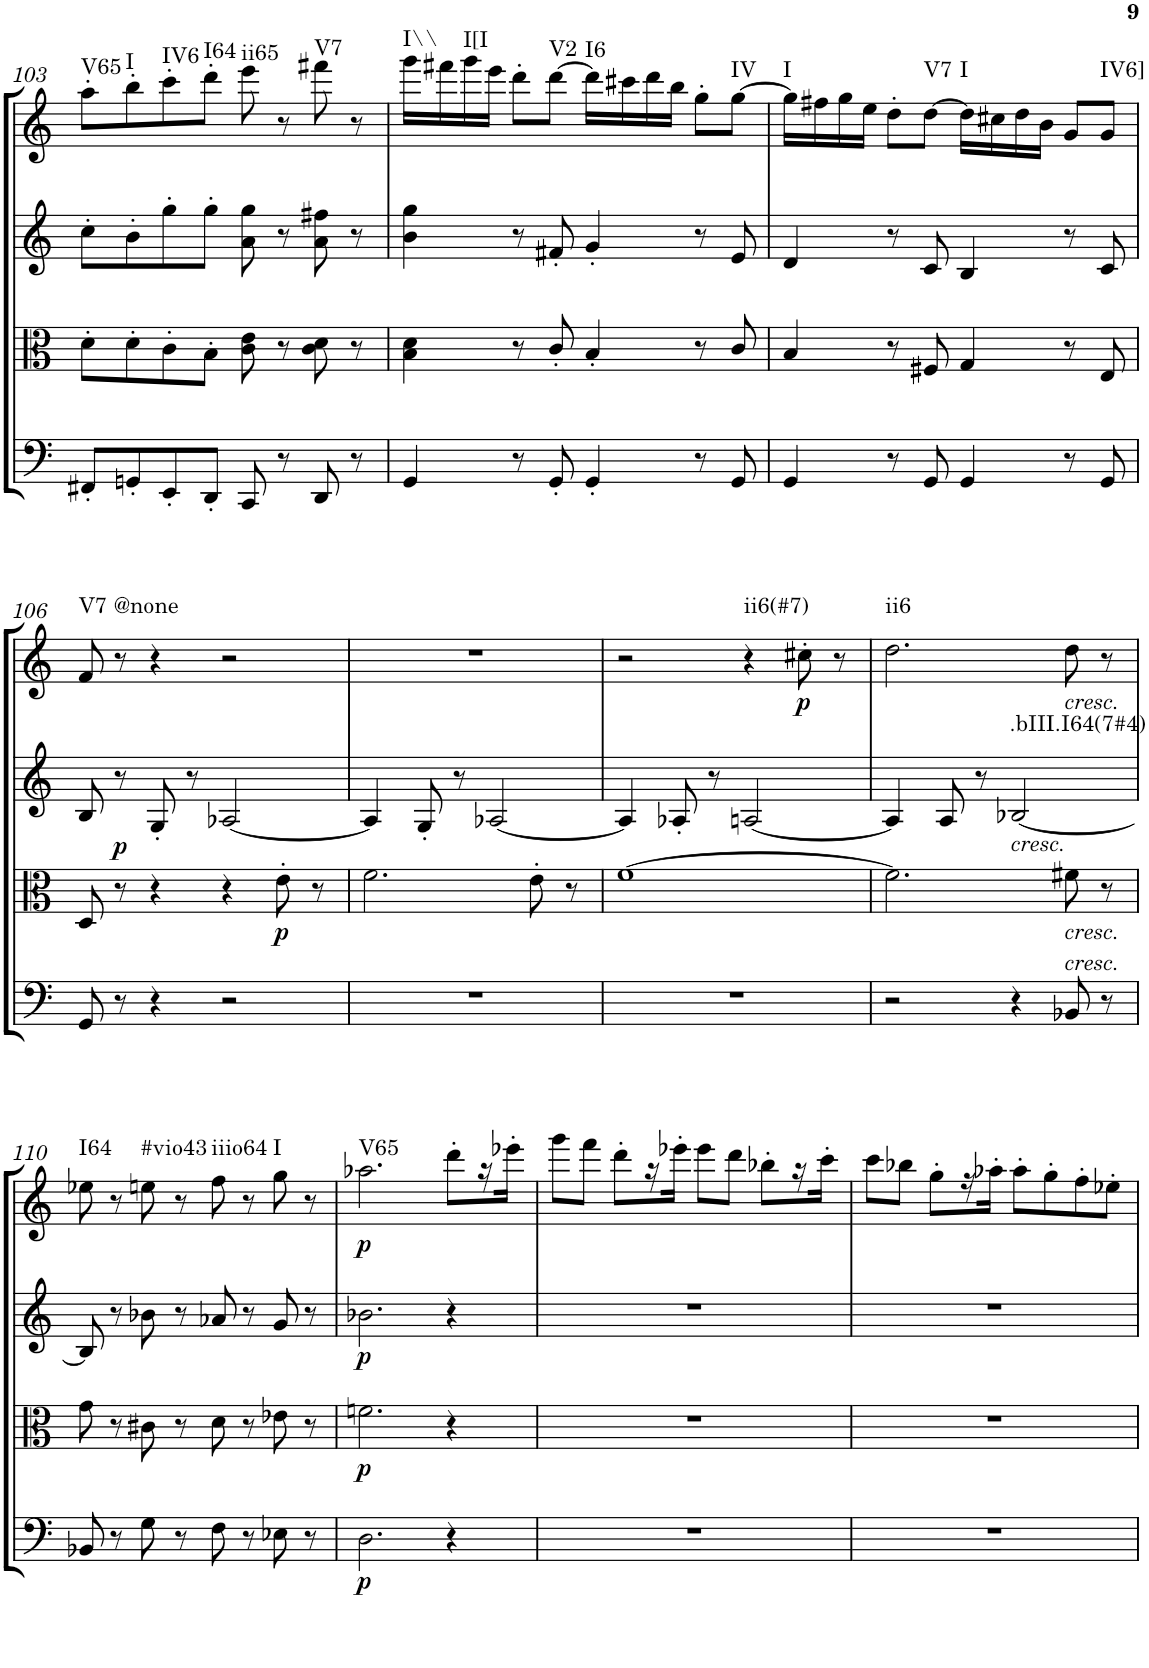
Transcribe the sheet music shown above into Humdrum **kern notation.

**kern	**dynam	**kern	**dynam	**kern	**dynam	**harte	**kern	**dynam	**harte
*part4	*part4	*part3	*part3	*part2	*part2	*part2	*part1	*part1	*part1
*staff4	*staff4	*staff3	*staff3	*staff2	*staff2	*	*staff1	*staff1	*
*I"Cello	*	*I"Viola	*	*I"2nd Violin	*	*	*I"1st Violin	*	*
*	*	*I'Vla	*	*I'Vln	*	*	*I'Vln	*	*
!!LO:PB:g=z
*clefF4	*	*clefC3	*	*clefG2	*	*	*clefG2	*	*
*k[]	*	*k[]	*	*k[]	*	*	*k[]	*	*
*M4/4	*	*M4/4	*	*M4/4	*	*	*M4/4	*	*
*met(c)	*	*met(c)	*	*met(c)	*	*	*met(c)	*	*
=103	=103	=103	=103	=103	=103	=103	=103	=103	=103
!	!	!	!	!	!	!	!	!	!LO:H:kt=V65
8FF#X'/L	.	8d'\L	.	8cc'\L	.	.	8aa'\L	.	N
!	!	!	!	!	!	!	!	!	!LO:H:kt=I
8GGn'/	.	8d'\	.	8b'\	.	.	8bb'\	.	N
!	!	!	!	!	!	!	!	!	!LO:H:kt=IV6
8EE'/	.	8c'\	.	8gg'\	.	.	8ccc'\	.	N
!	!	!	!	!	!	!	!	!	!LO:H:kt=I64
8DD'/J	.	8B'\J	.	8gg'\J	.	.	8ddd'\J	.	N
!	!	!	!	!	!	!	!	!	!LO:H:kt=ii65
8CC/	.	8c\ 8e\	.	8a\ 8gg\	.	.	8eee\	.	N
8r	.	8r	.	8r	.	.	8r	.	.
!	!	!	!	!	!	!	!	!	!LO:H:kt=V7
8DD/	.	8c\ 8d\	.	8a\ 8ff#X\	.	.	8fff#X\	.	N
8r	.	8r	.	8r	.	.	8r	.	.
=104	=104	=104	=104	=104	=104	=104	=104	=104	=104
!	!	!	!	!	!	!	!	!	!LO:H:kt=I\\
4GG/	.	4B\ 4d\	.	4b\ 4gg\	.	.	16ggg\LL	.	N
.	.	.	.	.	.	.	16fff#X\	.	.
!	!	!	!	!	!	!	!	!	!LO:H:kt=I[I
.	.	.	.	.	.	.	16ggg\	.	N
.	.	.	.	.	.	.	16eee\JJ	.	.
8r	.	8r	.	8r	.	.	8ddd'\L	.	.
!	!	!	!	!	!	!	!	!	!LO:H:kt=V2
8GG'/	.	8c'/	.	8f#X'/	.	.	[8ddd\J	.	N
!	!	!	!	!	!	!	!	!	!LO:H:kt=I6
4GG'/	.	4B'/	.	4g'/	.	.	16ddd\LL]	.	N
.	.	.	.	.	.	.	16ccc#X\	.	.
.	.	.	.	.	.	.	16ddd\	.	.
.	.	.	.	.	.	.	16bb\JJ	.	.
8r	.	8r	.	8r	.	.	8gg'\L	.	.
!	!	!	!	!	!	!	!	!	!LO:H:kt=IV
8GG/	.	8c/	.	8e/	.	.	[8gg\J	.	N
=105	=105	=105	=105	=105	=105	=105	=105	=105	=105
!	!	!	!	!	!	!	!	!	!LO:H:kt=I
4GG/	.	4B/	.	4d/	.	.	16gg\LL]	.	N
.	.	.	.	.	.	.	16ff#X\	.	.
.	.	.	.	.	.	.	16gg\	.	.
.	.	.	.	.	.	.	16ee\JJ	.	.
8r	.	8r	.	8r	.	.	8dd'\L	.	.
!	!	!	!	!	!	!	!	!	!LO:H:kt=V7
8GG/	.	8F#X/	.	8c/	.	.	[8dd\J	.	N
!	!	!	!	!	!	!	!	!	!LO:H:kt=I
4GG/	.	4G/	.	4B/	.	.	16dd\LL]	.	N
.	.	.	.	.	.	.	16cc#X\	.	.
.	.	.	.	.	.	.	16dd\	.	.
.	.	.	.	.	.	.	16b\JJ	.	.
8r	.	8r	.	8r	.	.	8g/L	.	.
!	!	!	!	!	!	!	!	!	!LO:H:kt=IV6]
8GG/	.	8E/	.	8c/	.	.	8g/J	.	N
!!LO:LB:g=z
=106	=106	=106	=106	=106	=106	=106	=106	=106	=106
!	!	!	!	!	!	!	!	!	!LO:H:kt=V7
8GG/	.	8D/	.	8B/	.	.	8f/	.	N
!	!	!	!LO:DY:a	!	!	!	!	!	!LO:H:kt=@none
8r	.	8r	p	8r	.	.	8r	.	N
4r	.	4r	.	8G'/	.	.	4r	.	.
.	.	.	.	8r	.	.	.	.	.
2r	.	4r	.	[2A-X/	.	.	2r	.	.
!	!	!	!LO:DY:b	!	!	!	!	!	!
.	.	8e'\	p	.	.	.	.	.	.
.	.	8r	.	.	.	.	.	.	.
=107	=107	=107	=107	=107	=107	=107	=107	=107	=107
1r	.	2.f\	.	4A-/]	.	.	1r	.	.
.	.	.	.	8G'/	.	.	.	.	.
.	.	.	.	8r	.	.	.	.	.
.	.	.	.	[2A-X/	.	.	.	.	.
.	.	8e'\	.	.	.	.	.	.	.
.	.	8r	.	.	.	.	.	.	.
=108	=108	=108	=108	=108	=108	=108	=108	=108	=108
1r	.	[1f	.	4A-/]	.	.	2r	.	.
.	.	.	.	8A-X'/	.	.	.	.	.
.	.	.	.	8r	.	.	.	.	.
!	!	!	!	!	!	!	!	!	!LO:H:kt=ii6(#7)
.	.	.	.	[2An/	.	.	4r	.	N
!	!	!	!	!	!	!	!	!LO:DY:b	!
.	.	.	.	.	.	.	8cc#X'\	p	.
.	.	.	.	.	.	.	8r	.	.
=109	=109	=109	=109	=109	=109	=109	=109	=109	=109
!	!	!	!	!	!	!	!	!	!LO:H:kt=ii6
2r	.	2.f\]	.	4A/]	.	.	2.dd\	.	N
.	.	.	.	8A/	.	.	.	.	.
.	.	.	.	8r	.	.	.	.	.
!	!	!	!	!LO:TX:b:i:t=cresc.	!	!LO:H:kt=.bIII.I64(7#4)	!	!	!
4r	.	.	.	[2B-X/	.	N	.	.	.
!	!	!	!	!	!	!	!LO:TX:b:i:t=cresc.	!	!
!	!	!LO:TX:b:i:t=cresc.	!	!	!	!	!	!	!
!LO:TX:a:i:t=cresc.	!	!	!	!	!	!	!	!	!
8BB-X/	.	8f#X\	.	.	.	.	8dd\	.	.
8r	.	8r	.	.	.	.	8r	.	.
!!LO:LB:g=z
=110	=110	=110	=110	=110	=110	=110	=110	=110	=110
!	!	!	!	!	!	!	!	!	!LO:H:kt=I64
8BB-X/	.	8g\	.	8B-/]	.	.	8ee-X\	.	N
8r	.	8r	.	8r	.	.	8r	.	.
!	!	!	!	!	!	!	!	!	!LO:H:kt=#vio43
8G\	.	8c#X\	.	8b-X\	.	.	8een\	.	N
8r	.	8r	.	8r	.	.	8r	.	.
!	!	!	!	!	!	!	!	!	!LO:H:kt=iiio64
8F\	.	8d\	.	8a-X/	.	.	8ff\	.	N
8r	.	8r	.	8r	.	.	8r	.	.
!	!	!	!	!	!	!	!	!	!LO:H:kt=I
8E-X\	.	8e-X\	.	8g/	.	.	8gg\	.	N
8r	.	8r	.	8r	.	.	8r	.	.
=111	=111	=111	=111	=111	=111	=111	=111	=111	=111
!	!LO:DY:b	!	!LO:DY:b	!	!LO:DY:b	!	!	!LO:DY:b	!LO:H:kt=V65
2.D\	p	2.fn\	p	2.b-X\	p	.	2.aa-X\	p	N
4r	.	4r	.	4r	.	.	8ddd'\L	.	.
.	.	.	.	.	.	.	16r	.	.
.	.	.	.	.	.	.	16eee-X'\JJ	.	.
=112	=112	=112	=112	=112	=112	=112	=112	=112	=112
1r	.	1r	.	1r	.	.	8ggg\L	.	.
.	.	.	.	.	.	.	8fff\J	.	.
.	.	.	.	.	.	.	8ddd'\L	.	.
.	.	.	.	.	.	.	16r	.	.
.	.	.	.	.	.	.	16eee-X'\JJ	.	.
.	.	.	.	.	.	.	8eee-\L	.	.
.	.	.	.	.	.	.	8ddd\J	.	.
.	.	.	.	.	.	.	8bb-X'\L	.	.
.	.	.	.	.	.	.	16r	.	.
.	.	.	.	.	.	.	16ccc'\JJ	.	.
=113	=113	=113	=113	=113	=113	=113	=113	=113	=113
1r	.	1r	.	1r	.	.	8ccc\L	.	.
.	.	.	.	.	.	.	8bb-X\J	.	.
.	.	.	.	.	.	.	8gg'\L	.	.
.	.	.	.	.	.	.	16r	.	.
.	.	.	.	.	.	.	16aa-X'\JJ	.	.
.	.	.	.	.	.	.	8aa-'\L	.	.
.	.	.	.	.	.	.	8gg'\	.	.
.	.	.	.	.	.	.	8ff'\	.	.
.	.	.	.	.	.	.	8ee-X'\J	.	.
=	=	=	=	=	=	=	=	=	=
*-	*-	*-	*-	*-	*-	*-	*-	*-	*-
